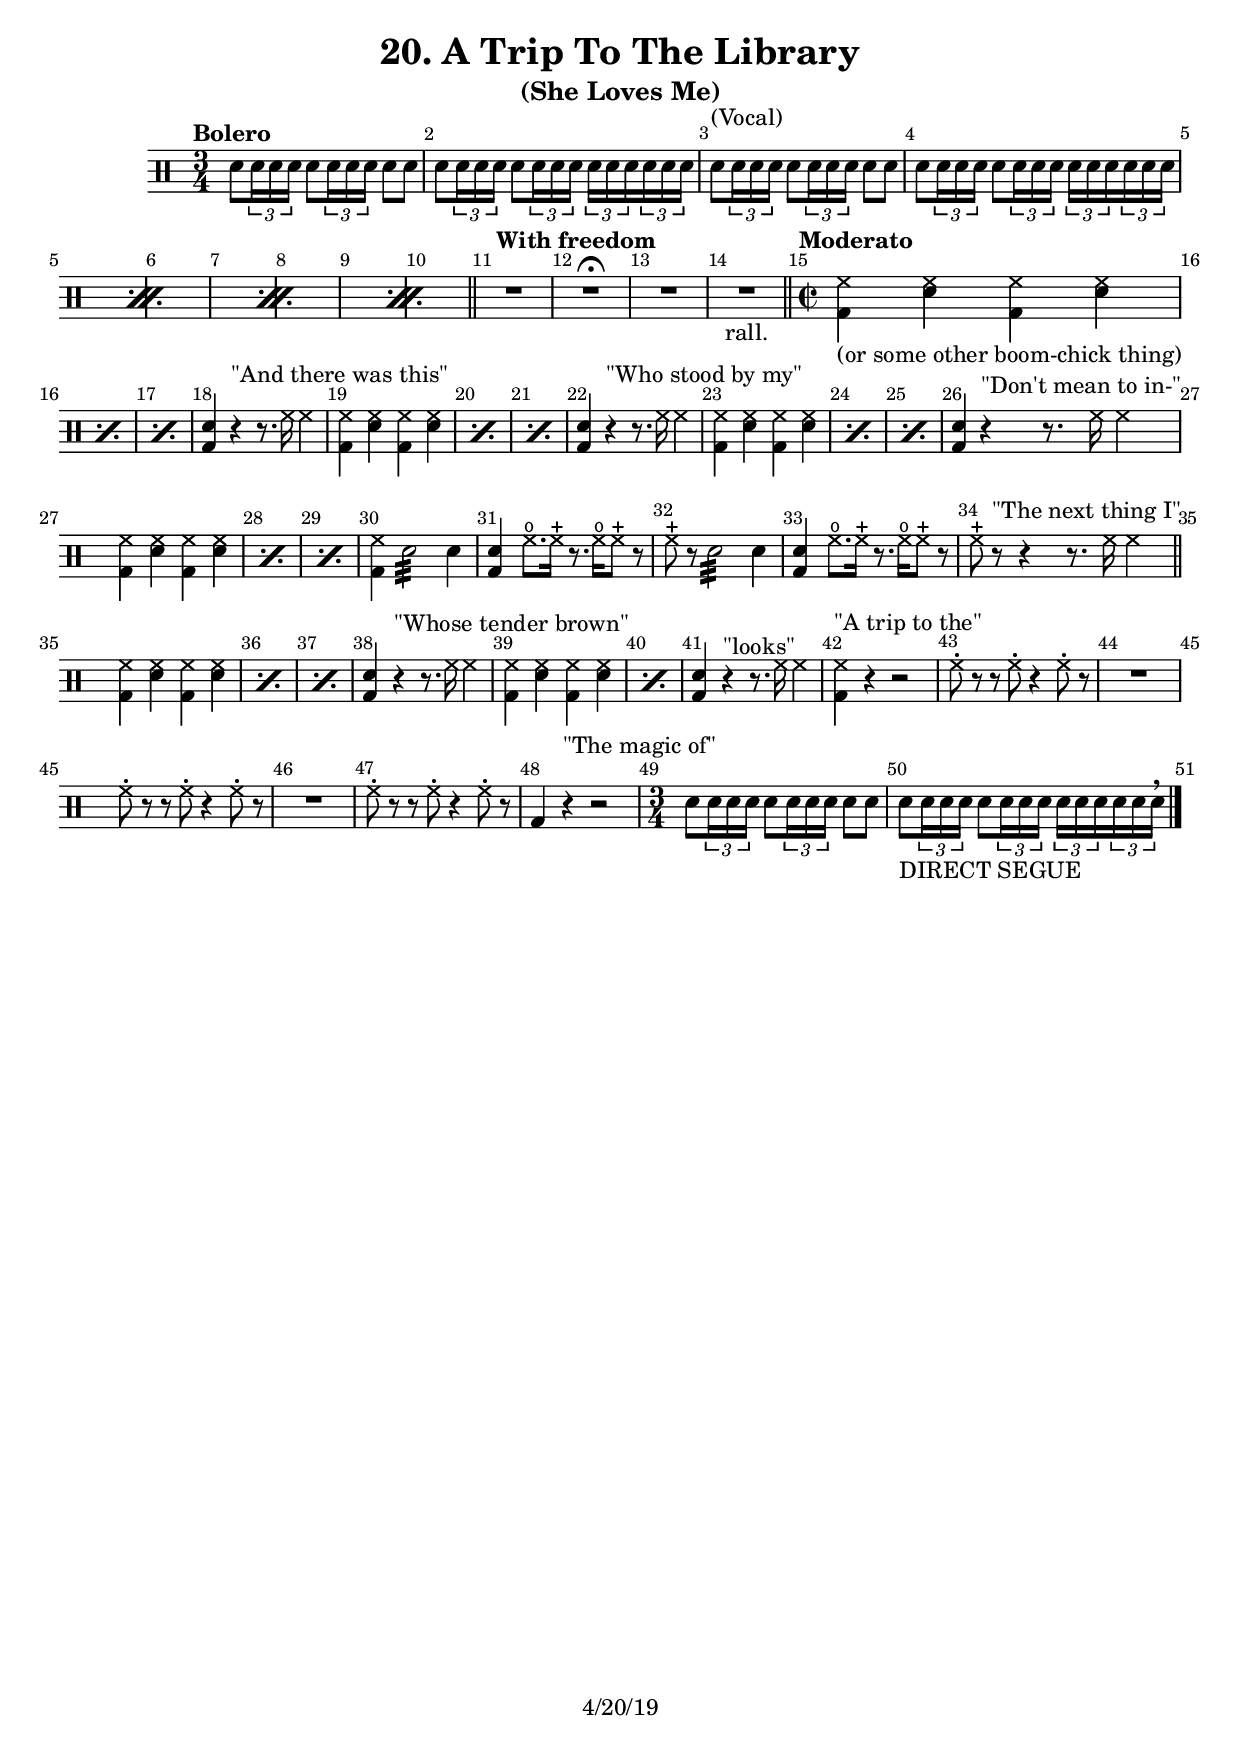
\header {
  title = "20. A Trip To The Library"
  subtitle = "(She Loves Me)"
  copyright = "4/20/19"
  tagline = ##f
}

global = {
  \key c \minor
  \time 3/4
  %\clef bass
  \tempo "Bolero"
  \compressFullBarRests
  \override Score.BarNumber.break-visibility = ##(#t #t #t)
}

\drums {
  \global
  sn8 \tuplet 3/2 { sn16 sn sn } sn8 \tuplet 3/2 { sn16 sn sn } sn8 sn | sn \tuplet 3/2 { sn16 sn sn } sn8 \tuplet 3/2 { sn16 sn sn } \tuplet 3/2 { sn sn sn } \tuplet 3/2 { sn sn sn } <>^"(Vocal)"
  \repeat percent 4 { sn8 \tuplet 3/2 { sn16 sn sn } sn8 \tuplet 3/2 { sn16 sn sn } sn8 sn | sn \tuplet 3/2 { sn16 sn sn } sn8 \tuplet 3/2 { sn16 sn sn } \tuplet 3/2 { sn sn sn } \tuplet 3/2 { sn sn sn } } \bar "||"
  \tempo "With freedom" R2. R2.\fermataMarkup R2. R2._"rall." \bar "||"
  \time 2/2 \tempo "Moderato"
  \repeat percent 3 { <bd hh>4_"(or some other boom-chick thing)" <sn hh> <bd hh> <sn hh> } <bd sn> r4^"\"And there was this\"" r8. hh16 hh4
  \repeat percent 3 { <bd hh>4 <sn hh> <bd hh> <sn hh> } <bd sn> r4^"\"Who stood by my\"" r8. hh16 hh4
  \repeat percent 3 { <bd hh>4 <sn hh> <bd hh> <sn hh> } <bd sn> r4^"\"Don't mean to in-\"" r8. hh16 hh4
  \repeat percent 3 { <bd hh>4 <sn hh> <bd hh> <sn hh> } <bd hh> sn2:32 sn4
  <bd sn> hh8.\open hh16-+ r8. hh16\open hh8-+ r hh-+ r sn2:32 sn4 <bd sn> hh8.\open hh16-+ r8. hh16\open hh8-+ r hh-+ r^"\"The next thing I\"" r4 r8. hh16 hh4 \bar "||"
  \repeat percent 3 { <bd hh>4 <sn hh> <bd hh> <sn hh> } <bd sn> r4^"\"Whose tender brown\"" r8. hh16 hh4
  \repeat percent 2 { <bd hh>4 <sn hh> <bd hh> <sn hh> } <bd sn> r4^"\"looks\"" r8. hh16 hh4 <bd hh>^"\"A trip to the\"" r r2
  \repeat unfold 2 { hh8-. r r hh-. r4 hh8-. r R1 } hh8-. r r hh-. r4 hh8-. r bd4 r4^"\"The magic of\"" r2
  \time 3/4 sn8 \tuplet 3/2 { sn16 sn sn } sn8 \tuplet 3/2 { sn16 sn sn } sn8 sn | sn-"DIRECT SEGUE" \tuplet 3/2 { sn16 sn sn } sn8 \tuplet 3/2 { sn16 sn sn } \tuplet 3/2 { sn sn sn } \tuplet 3/2 { sn sn sn } \breathe \bar "|."
}